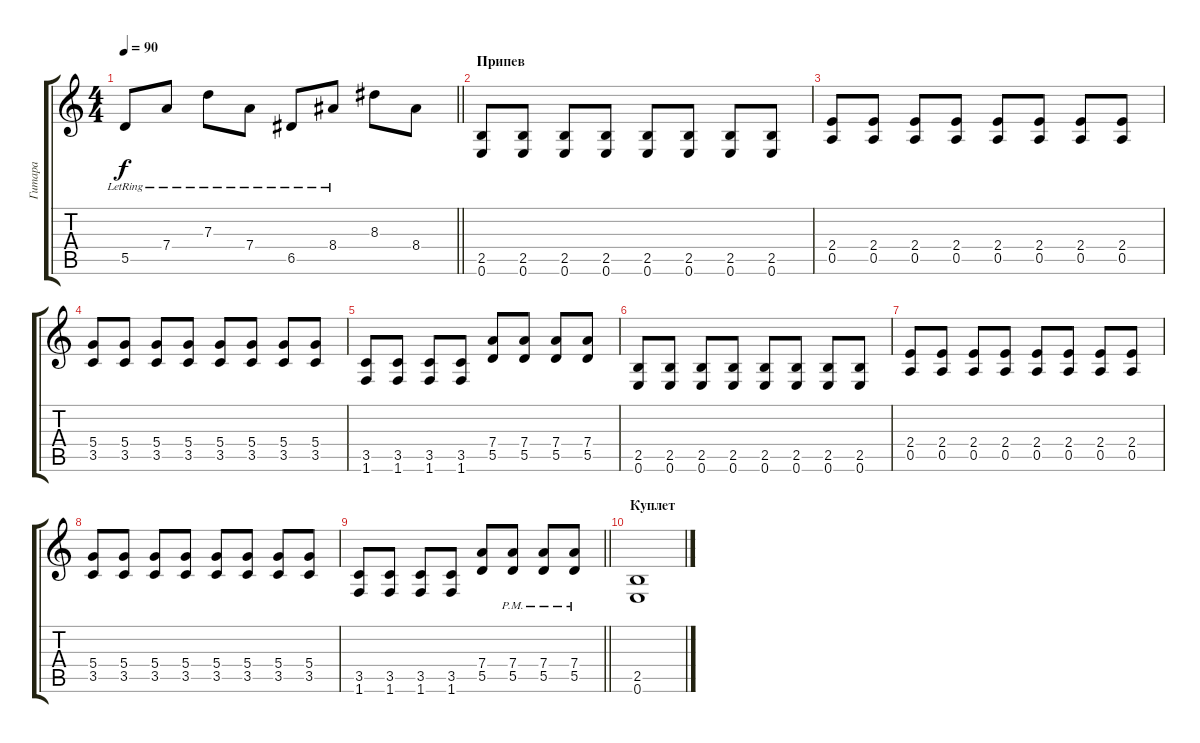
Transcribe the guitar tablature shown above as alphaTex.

\track ("Гитара" "Гитара") {instrument distortionguitar}
\staff {score tabs}
\tuning (E4 B3 G3 D3 A2 E2) {hide}
\ts (4 4)
\tempo 90
\clef g2
\barLineRight lightlight
\ks c
5.5{lr}.8{dy f} 7.4{lr}.8 7.3{lr}.8 7.4{lr}.8 6.5{lr}.8 8.4{lr}.8 8.3.8 8.4.8 |
\section ("" "Припев")
(2.5 0.6).8{instrument distortionguitar} (2.5 0.6).8 (2.5 0.6).8 (2.5 0.6).8 (2.5 0.6).8 (2.5 0.6).8 (2.5 0.6).8 (2.5 0.6).8 |
(2.4 0.5).8 (2.4 0.5).8 (2.4 0.5).8 (2.4 0.5).8 (2.4 0.5).8 (2.4 0.5).8 (2.4 0.5).8 (2.4 0.5).8 |
(5.4 3.5).8 (5.4 3.5).8 (5.4 3.5).8 (5.4 3.5).8 (5.4 3.5).8 (5.4 3.5).8 (5.4 3.5).8 (5.4 3.5).8 |
(3.5 1.6).8 (3.5 1.6).8 (3.5 1.6).8 (3.5 1.6).8 (7.4 5.5).8 (7.4 5.5).8 (7.4 5.5).8 (7.4 5.5).8 |
(2.5 0.6).8 (2.5 0.6).8 (2.5 0.6).8 (2.5 0.6).8 (2.5 0.6).8 (2.5 0.6).8 (2.5 0.6).8 (2.5 0.6).8 |
(2.4 0.5).8 (2.4 0.5).8 (2.4 0.5).8 (2.4 0.5).8 (2.4 0.5).8 (2.4 0.5).8 (2.4 0.5).8 (2.4 0.5).8 |
(5.4 3.5).8 (5.4 3.5).8 (5.4 3.5).8 (5.4 3.5).8 (5.4 3.5).8 (5.4 3.5).8 (5.4 3.5).8 (5.4 3.5).8 |
\barLineRight lightlight
(3.5 1.6).8 (3.5 1.6).8 (3.5 1.6).8 (3.5 1.6).8 (7.4 5.5).8 (7.4{pm} 5.5{pm}).8 (7.4{pm} 5.5{pm}).8 (7.4{pm} 5.5{pm}).8 |
\section ("" "Куплет")
(2.5 0.6).1{volume 0}
